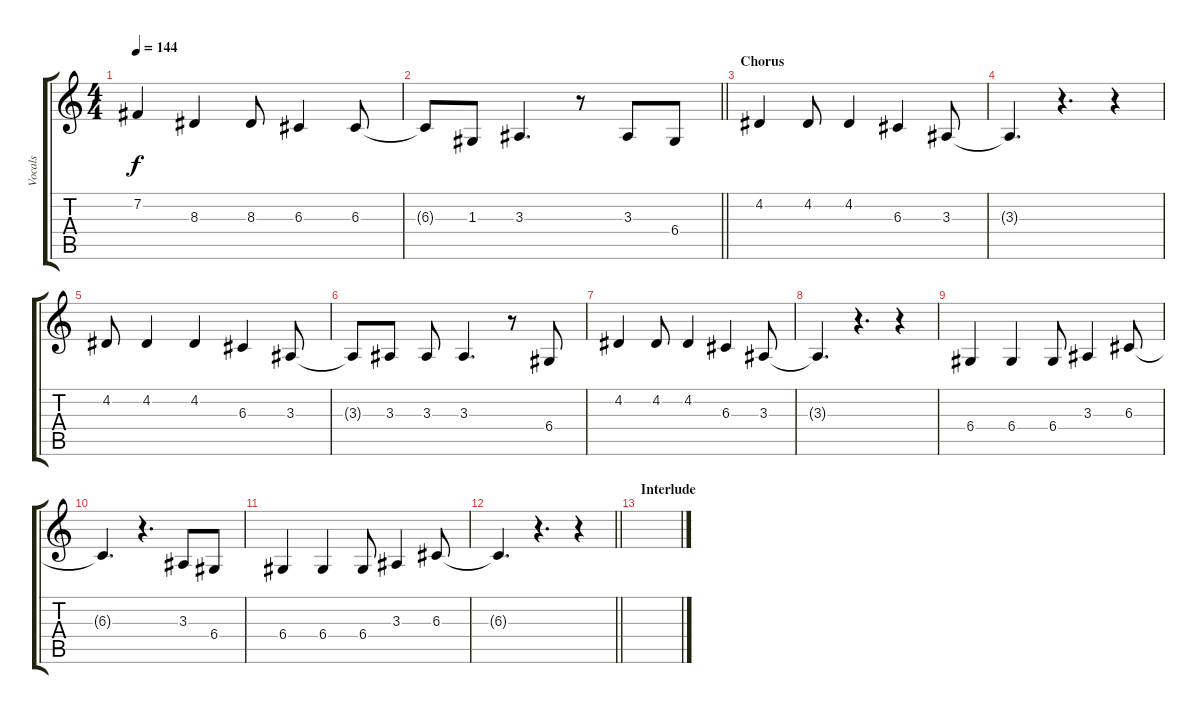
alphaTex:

\track ("Vocals" "Vocals") {instrument altosax}
\staff {score tabs}
\tuning (E4 B3 G3 D3 A2 E2) {hide}
\ts (4 4)
\tempo 144
\clef g2
\ks c
7.2.4{dy f} 8.3.4 8.3.8 6.3.4 6.3.8 |
\barLineRight lightlight
6.3{t}.8 1.3.8 3.3.4{d} r.8 3.3.8 6.4.8 |
\section ("" "Chorus")
4.2.4 4.2.8 4.2.4 6.3.4 3.3.8 |
3.3{t}.4{d} r.4{d} r.4 |
4.2.8 4.2.4 4.2.4 6.3.4 3.3.8 |
3.3{t}.8 3.3.8 3.3.8 3.3.4{d} r.8 6.4.8 |
4.2.4 4.2.8 4.2.4 6.3.4 3.3.8 |
3.3{t}.4{d} r.4{d} r.4 |
6.4.4 6.4.4 6.4.8 3.3.4 6.3.8 |
6.3{t}.4{d} r.4{d} 3.3.8 6.4.8 |
6.4.4 6.4.4 6.4.8 3.3.4 6.3.8 |
\barLineRight lightlight
6.3{t}.4{d} r.4{d} r.4 |
\section ("" "Interlude")
